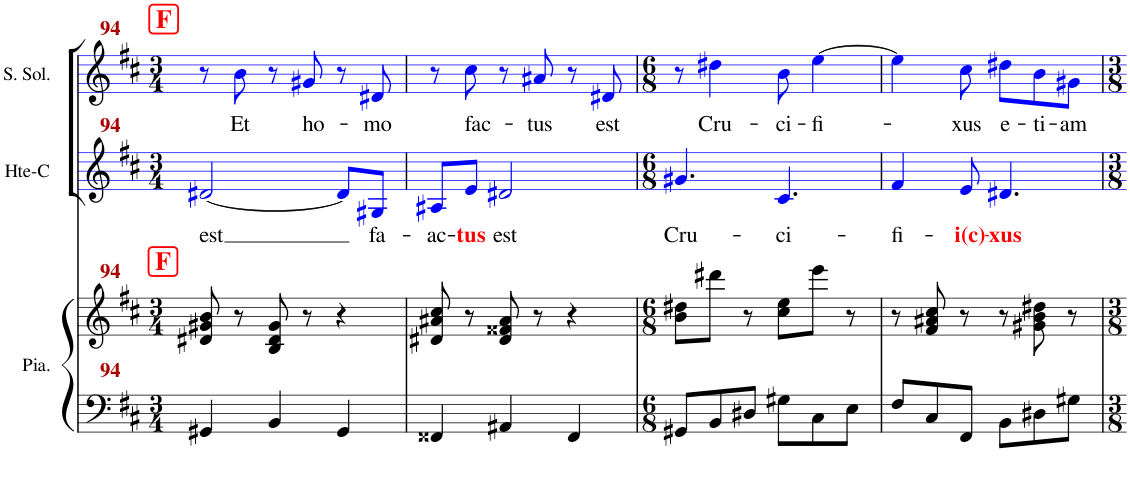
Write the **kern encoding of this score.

**kern	**kern	**kern	**text	**kern	**text
*part3	*part3	*part2	*part2	*part1	*part1
*staff4	*staff3	*staff2	*staff2	*staff1	*staff1
*I"Piano	*	*I"Haute-Contre	*	*I"Soprano Solo	*
*I'Pno.	*	*I'Hte-C	*	*I'S. Sol.	*
!!LO:PB:g=z
*clefF4	*clefG2	*clefG2	*	*clefG2	*
*k[f#c#]	*k[f#c#]	*k[f#c#]	*	*k[f#c#]	*
*M3/4	*M3/4	*M3/4	*	*M3/4	*
!!LO:REH:place=s1:a:B:cj:color=#FF0000:t=F
=94	=94	=94	=94	=94	=94
!	!LO:TX:a:B:color=#FF0000:t=F	!	!	!	!
!	!	!	!LO:LY:b	!	!
4GG#X/	8d#X/ 8g#X/ 8b/	[2d#Xi/	est	8r	.
!	!	!	!	!	!LO:LY:b
.	8r	.	.	8bi\	Et
4BB/	8B/ 8d#/ 8g#/	.	.	8r	.
!	!	!	!	!	!LO:LY:b
.	8r	.	.	8g#Xi/	ho-
4GG#/	4r	8d#i/L]	.	8r	.
!	!	!	!LO:LY:b	!	!LO:LY:b
.	.	8G#Xi/J	fa-	8d#Xi/	-mo
=95	=95	=95	=95	=95	=95
!	!	!	!LO:LY:b	!	!
4FF##X/	8d#X/ 8a#X/ 8cc#/	8A#Xi/L	-ac-	8r	.
!	!	!	!LO:LY:b:color=#FF0000	!	!LO:LY:b
.	8r	8ei/J	-tus	8cc#i\	fac-
!	!	!	!LO:LY:b	!	!
4AA#X/	8d#/ 8f##X/ 8a#/	2d#Xi/	est	8r	.
!	!	!	!	!	!LO:LY:b
.	8r	.	.	8a#Xi/	-tus
4FF##/	4r	.	.	8r	.
!	!	!	!	!	!LO:LY:b
.	.	.	.	8d#Xi/	est
=96	=96	=96	=96	=96	=96
*M6/8	*M6/8	*M6/8	*	*M6/8	*
!	!	!	!LO:LY:b	!	!
8GG#X/L	8b\ 8dd#X\L	4.g#Xi/	Cru-	8r	.
!	!	!	!	!	!LO:LY:b
8BB/	8ddd#X\J	.	.	4dd#Xi\	Cru-
8D#X/J	8r	.	.	.	.
!	!	!	!LO:LY:b	!	!LO:LY:b
8G#X\L	8cc#\ 8ee\L	4.c#i/	-ci-	8bi\	-ci-
!	!	!	!	!	!LO:LY:b
8C#\	8eee\J	.	.	[4eei\	-fi-
8E\J	8r	.	.	.	.
=97	=97	=97	=97	=97	=97
!	!	!	!LO:LY:b	!	!
8F#/L	8r	4f#i/	-fi-	4eei\]	.
8C#/	8f#/ 8a#X/ 8cc#/	.	.	.	.
!	!	!	!LO:LY:b:color=#FF0000	!	!LO:LY:b
8FF#/J	8r	8ei/	-i(c)-	8cc#i\	-xus
!	!	!	!LO:LY:b:color=#FF0000	!	!LO:LY:b
8BB\L	8r	4.d#Xi/	-xus	8dd#Xi\L	e-
!	!	!	!	!	!LO:LY:b
8D#X\	8g#X\ 8b\ 8dd#X\	.	.	8bi\	-ti-
!	!	!	!	!	!LO:LY:b
8G#X\J	8r	.	.	8g#Xi\J	-am
=	=	=	=	=	=
*-	*-	*-	*-	*-	*-
